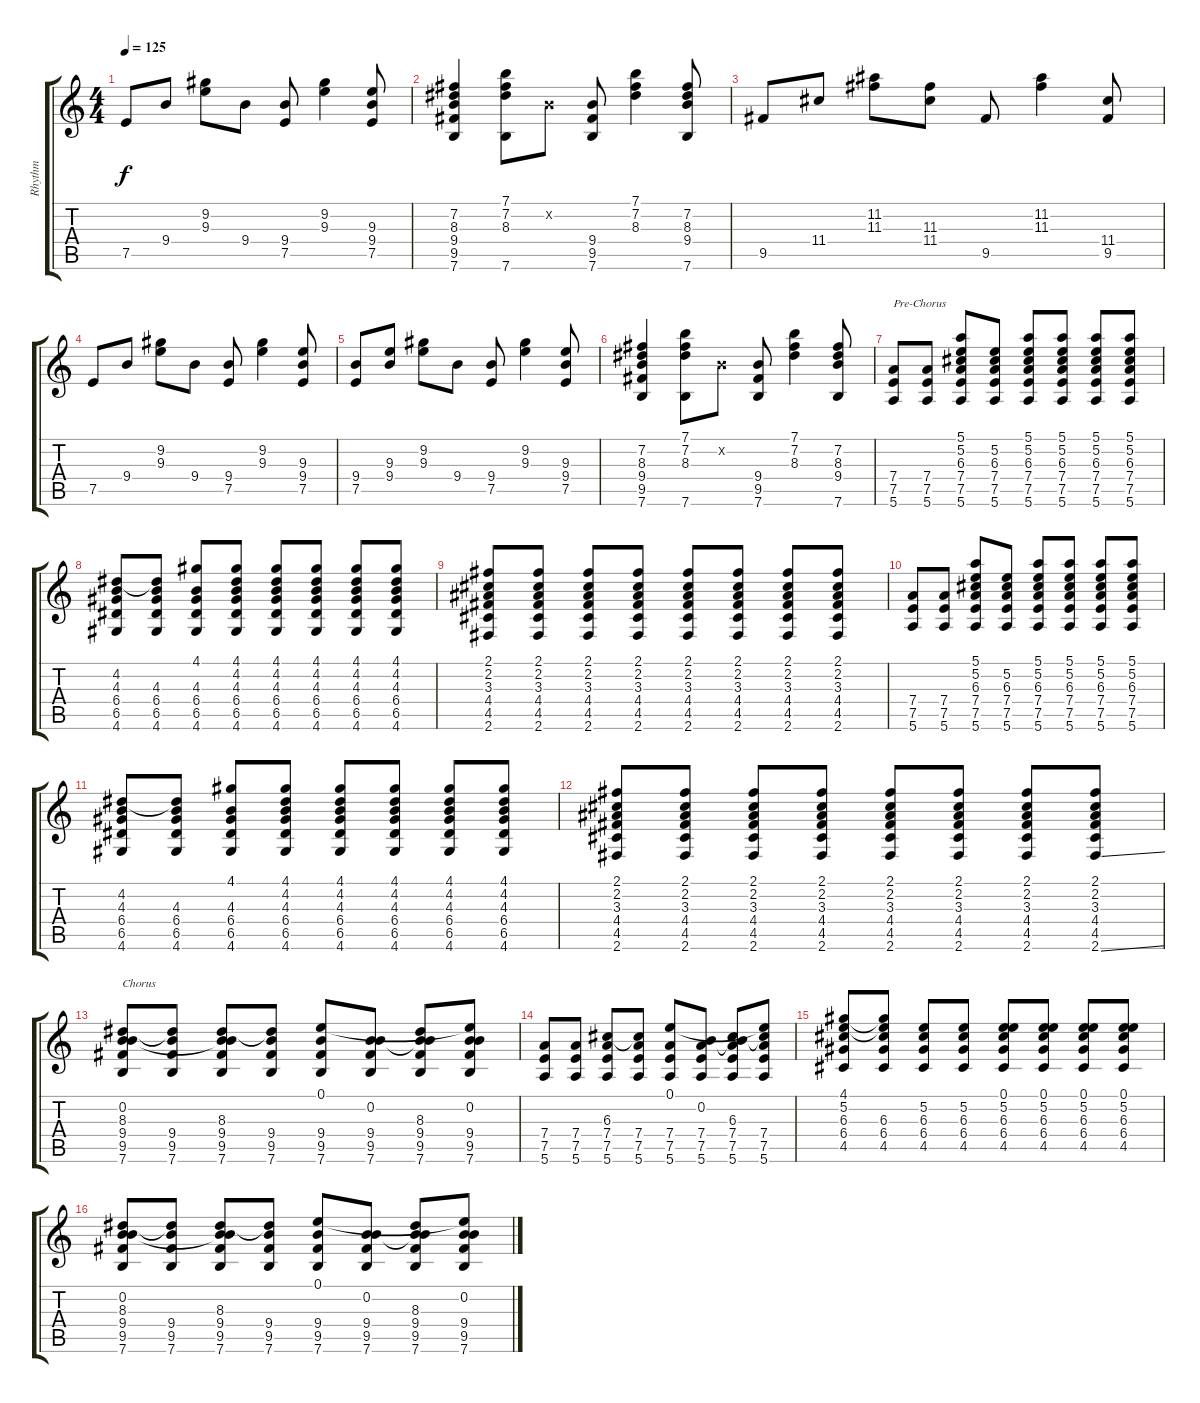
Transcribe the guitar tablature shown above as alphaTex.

\track ("Rhythm" "Rhythm") {instrument electricguitarjazz}
\staff {score tabs}
\tuning (E4 B3 G3 D3 A2 E2) {hide}
\ts (4 4)
\tempo 125
\clef g2
\ks c
7.5.8{dy f} 9.4.8 (9.2 9.3).8 9.4.8 (9.4 7.5).8 (9.2 9.3).4 (9.3 9.4 7.5).8 |
(7.2 8.3 9.4 9.5 7.6).4 (7.1 7.2 8.3 7.6).8 0.2{x}.8 (9.4 9.5 7.6).8 (7.1 7.2 8.3).4 (7.2 8.3 9.4 7.6).8 |
9.5.8 11.4.8 (11.2 11.3).8 (11.3 11.4).8 9.5.8 (11.2 11.3).4 (11.4 9.5).8 |
7.5.8 9.4.8 (9.2 9.3).8 9.4.8 (9.4 7.5).8 (9.2 9.3).4 (9.3 9.4 7.5).8 |
(9.4 7.5).8 (9.3 9.4).8 (9.2 9.3).8 9.4.8 (9.4 7.5).8 (9.2 9.3).4 (9.3 9.4 7.5).8 |
(7.2 8.3 9.4 9.5 7.6).4 (7.1 7.2 8.3 7.6).8 0.2{x}.8 (9.4 9.5 7.6).8 (7.1 7.2 8.3).4 (7.2 8.3 9.4 7.6).8 |
(7.4 7.5 5.6).8{txt "Pre-Chorus"} (7.4 7.5 5.6).8 (5.1 5.2 6.3 7.4 7.5 5.6).8 (5.2 6.3 7.4 7.5 5.6).8 (5.1 5.2 6.3 7.4 7.5 5.6).8 (5.1 5.2 6.3 7.4 7.5 5.6).8 (5.1 5.2 6.3 7.4 7.5 5.6).8 (5.1 5.2 6.3 7.4 7.5 5.6).8 |
(4.2 4.3 6.4 6.5 4.6).8 (4.2{t} 4.3 6.4 6.5 4.6).8 (4.1 4.3 6.4 6.5 4.6).8 (4.1 4.2 4.3 6.4 6.5 4.6).8 (4.1 4.2 4.3 6.4 6.5 4.6).8 (4.1 4.2 4.3 6.4 6.5 4.6).8 (4.1 4.2 4.3 6.4 6.5 4.6).8 (4.1 4.2 4.3 6.4 6.5 4.6).8 |
(2.1 2.2 3.3 4.4 4.5 2.6).8 (2.1 2.2 3.3 4.4 4.5 2.6).8 (2.1 2.2 3.3 4.4 4.5 2.6).8 (2.1 2.2 3.3 4.4 4.5 2.6).8 (2.1 2.2 3.3 4.4 4.5 2.6).8 (2.1 2.2 3.3 4.4 4.5 2.6).8 (2.1 2.2 3.3 4.4 4.5 2.6).8 (2.1 2.2 3.3 4.4 4.5 2.6).8 |
(7.4 7.5 5.6).8 (7.4 7.5 5.6).8 (5.1 5.2 6.3 7.4 7.5 5.6).8 (5.2 6.3 7.4 7.5 5.6).8 (5.1 5.2 6.3 7.4 7.5 5.6).8 (5.1 5.2 6.3 7.4 7.5 5.6).8 (5.1 5.2 6.3 7.4 7.5 5.6).8 (5.1 5.2 6.3 7.4 7.5 5.6).8 |
(4.2 4.3 6.4 6.5 4.6).8 (4.2{t} 4.3 6.4 6.5 4.6).8 (4.1 4.3 6.4 6.5 4.6).8 (4.1 4.2 4.3 6.4 6.5 4.6).8 (4.1 4.2 4.3 6.4 6.5 4.6).8 (4.1 4.2 4.3 6.4 6.5 4.6).8 (4.1 4.2 4.3 6.4 6.5 4.6).8 (4.1 4.2 4.3 6.4 6.5 4.6).8 |
(2.1 2.2 3.3 4.4 4.5 2.6).8 (2.1 2.2 3.3 4.4 4.5 2.6).8 (2.1 2.2 3.3 4.4 4.5 2.6).8 (2.1 2.2 3.3 4.4 4.5 2.6).8 (2.1 2.2 3.3 4.4 4.5 2.6).8 (2.1 2.2 3.3 4.4 4.5 2.6).8 (2.1 2.2 3.3 4.4 4.5 2.6).8 (2.1 2.2 3.3 4.4 4.5 2.6{ss}).8 |
(0.2 8.3 9.4 9.5 7.6).8{txt "Chorus"} (8.3{t} 9.4 9.5 7.6).8 (0.2{t} 8.3 9.4 9.5 7.6).8 (8.3{t} 9.4 9.5 7.6).8 (0.1 9.4 9.5 7.6).8 (0.2 9.4 9.5 7.6).8 (0.2{t} 8.3 9.4 9.5 7.6).8 (0.1{t} 0.2 9.4 9.5 7.6).8 |
(7.4 7.5 5.6).8 (7.4 7.5 5.6).8 (6.3 7.4 7.5 5.6).8 (6.3{t} 7.4 7.5 5.6).8 (0.1 7.4 7.5 5.6).8 (0.2 7.4 7.5 5.6).8 (0.2{t} 6.3 7.4 7.5 5.6).8 (0.1{t} 6.3{t} 7.4 7.5 5.6).8 |
(4.1 5.2 6.3 6.4 4.5).8 (4.1{t} 5.2{t} 6.3 6.4 4.5).8 (5.2 6.3 6.4 4.5).8 (5.2 6.3 6.4 4.5).8 (0.1 5.2 6.3 6.4 4.5).8 (0.1 5.2 6.3 6.4 4.5).8 (0.1 5.2 6.3 6.4 4.5).8 (0.1 5.2 6.3 6.4 4.5).8 |
(0.2 8.3 9.4 9.5 7.6).8 (8.3{t} 9.4 9.5 7.6).8 (0.2{t} 8.3 9.4 9.5 7.6).8 (8.3{t} 9.4 9.5 7.6).8 (0.1 9.4 9.5 7.6).8 (0.2 9.4 9.5 7.6).8 (0.2{t} 8.3 9.4 9.5 7.6).8 (0.1{t} 0.2 9.4 9.5 7.6).8
